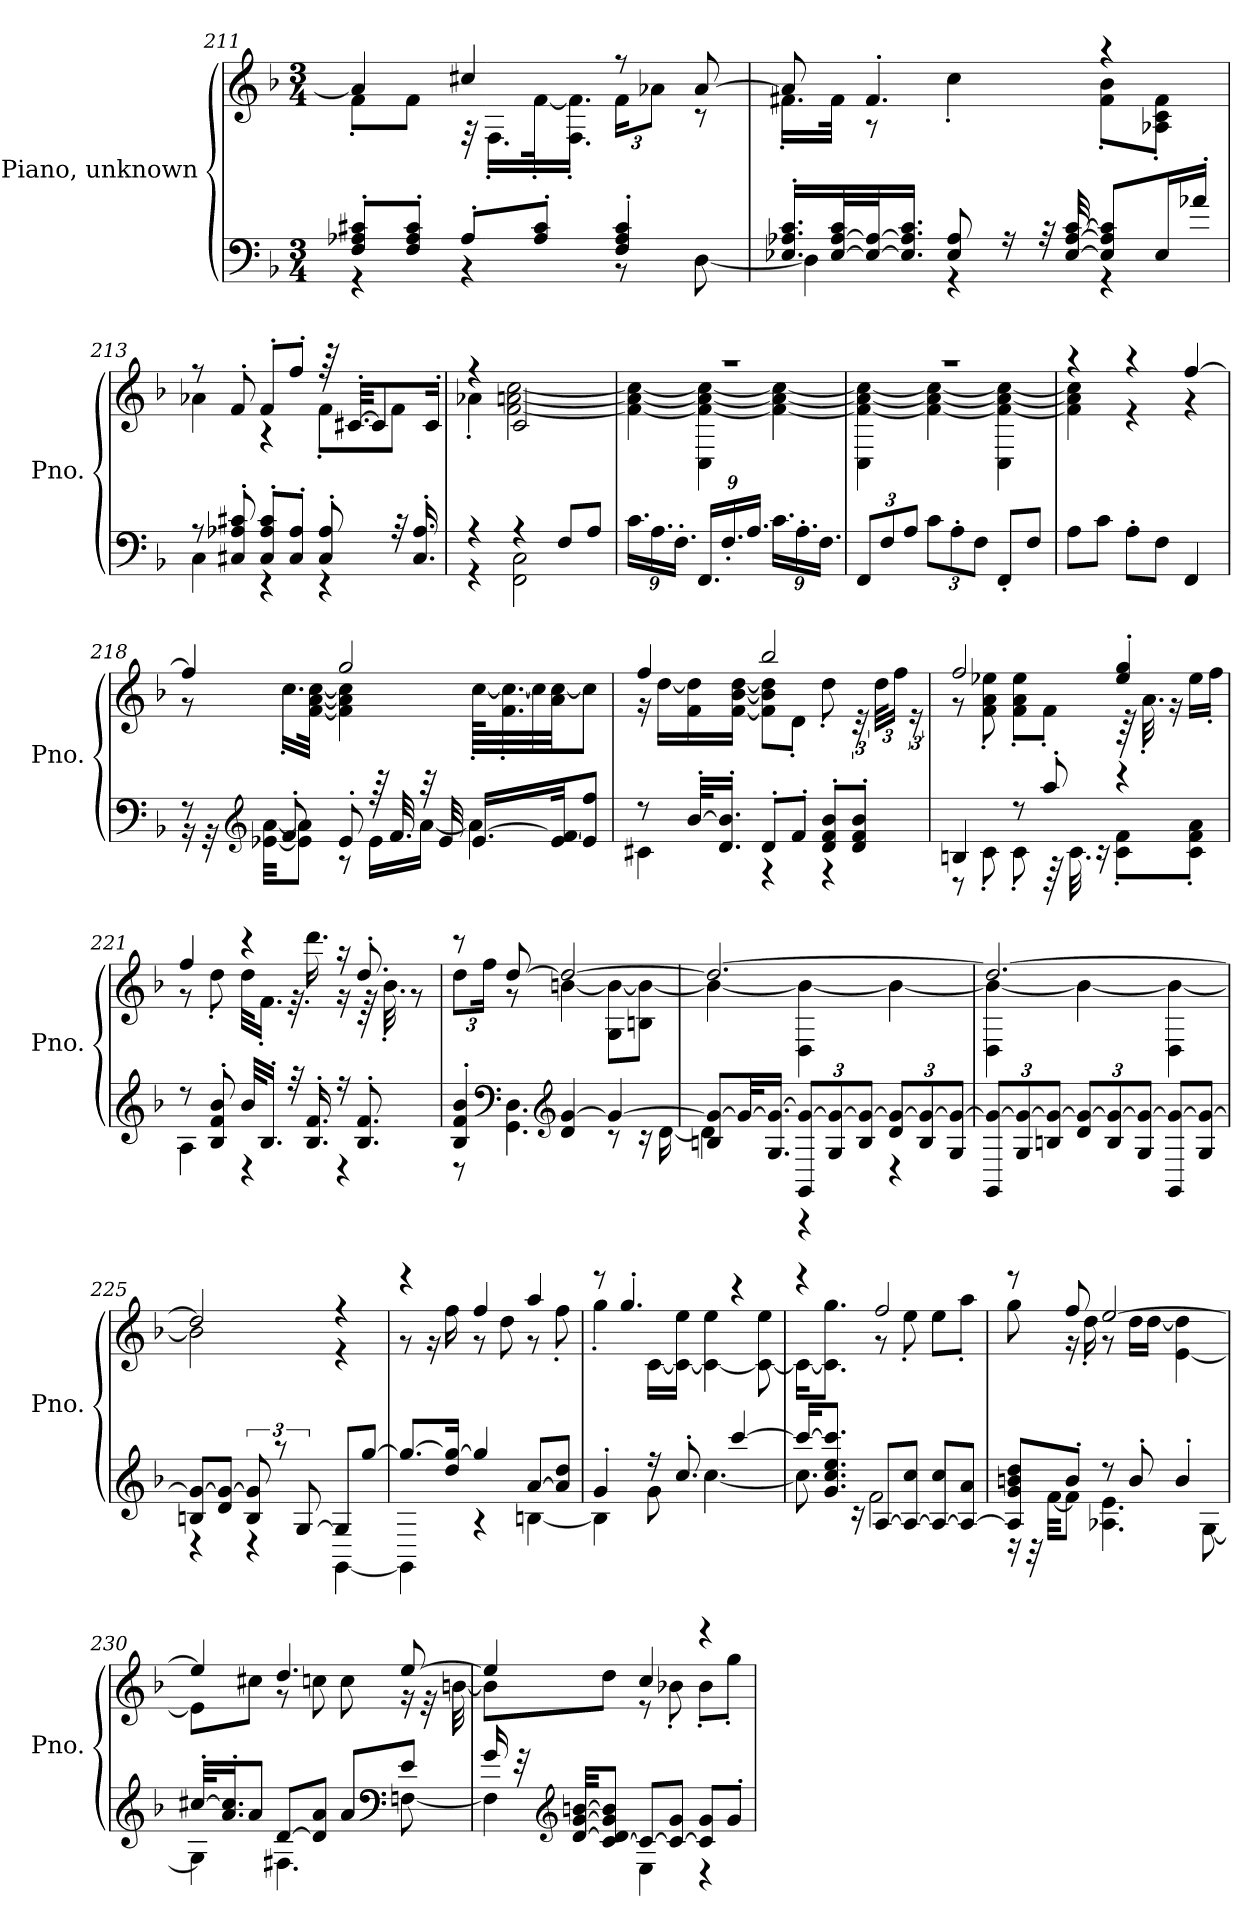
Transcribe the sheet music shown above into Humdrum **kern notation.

**kern	**kern
*part1	*part1
*staff2	*staff1
*I"Piano, unknown	*
*I'Pno.	*
*clefF4	*clefG2
*k[b-]	*k[b-]
*M3/4	*M3/4
=211	=211
*^	*^
8F/' 8A-X/' 8c#X/'L	4r	4a-/]	8f'\L
8F/' 8A-/' 8c#/'J	.	.	8f\J
8A-'/L	4r	4cc#X/	32r
.	.	.	16.F'\LL
8A-/' 8c#/'J	.	.	[32f'\K
.	.	.	16.F\' 16.f\]'JJ
*	*	*	*Xbrackettup
4F/' 4A-/' 4c#/'	8r	8r	24f\KL
.	.	.	12a-X\J
.	[8D\	[8a-/	8r
!!LO:LB:g=z	!!
=212	=212	=212	=212
16.E-X/' 16.A-X/' 16.c/'LL	4D\]	8a-/]	16.f#X'\LL
[32E-/ [32A-/ 32c/L	.	.	32f#\JJk
32E-/_ 32A-/_J	.	4.f#'/	8r
16.E-/] 16.A-/] 16.c/JJ	.	.	.
8E-/ 8A-/	4r	.	4cc'\
16r	.	.	.
32r	.	.	.
[32E-/ [32A-/ [32c/	.	.	.
8E-/] 8A-/] 8c/]L	4r	4r	8f#\' 8b-\'L
16E-/L	.	.	8A-X\' 8c\' 8f#\'J
16a-X'/JJ	.	.	.
=213	=213	=213	=213
8r	4C\	8r	4a-X\
8C#X/' 8A-X/' 8c#X/'	.	8f'/	.
8C#/' 8A-/' 8c#/'L	4r	8f'/L	4r
8C#/' 8A-/'J	.	8ff'/J	.
8C#/' 8A-/'	4r	64r	8f'\L
.	.	[32.c#X'/KKL	.
.	.	8c#/]	.
32r	.	.	8f\J
16.C#/' 16.A-/'	.	.	.
.	.	16c#'/Jk	.
=214	=214	=214	=214
4r	4r	4r	4a-X'\
4r	2FF\ 2C\	2c/	[2f\ [2an\ [2cc\
8F/L	.	.	.
8A/J	.	.	.
*v	*v	*	*
!!LO:LB:g=z	!!
=215	=215	=215
*Xbrackettup	*	*
18.c\LL	2.r	4f\_ 4a\_ 4cc\_
18.A\	.	.
18.F'\JJ	.	.
18.FF/LL	.	4C\ 4f\_ 4a\_ 4cc\_
18.F'/	.	.
18.A/JJ	.	.
18.c\LL	.	4f\_ 4a\_ 4cc\_
18.A'\	.	.
18.F\JJ	.	.
=216	=216	=216
12FF/L	2.r	4C\ 4f\_ 4a\_ 4cc\_
12F/	.	.
12A/J	.	.
12c\L	.	4f\_ 4a\_ 4cc\_
12A'\	.	.
12F\J	.	.
8FF'/L	.	4C\ 4f\_ 4a\_ 4cc\_
8F/J	.	.
=217	=217	=217
8A\L	4r	4f\] 4a\] 4cc\]
8c\J	.	.
8A'\L	4r	4r
8F\J	.	.
4FF/	[4ff/	4r
!!LO:PB:g=z	!!
=218	=218	=218
*^	*	*
8r	16r	4ff/]	8r
.	32r	.	.
*clefG2	*	*	*
.	[32e-X\ [32a\KKL	.	.
8f'/	8e-\] 8a\]J	.	16.cc'\LL
.	.	.	[32f\ [32a\ [32cc\JJk
8e-'/	8r	2gg/	4f\] 4a\] 4cc\]
64r	16e-\LL	.	.
32.f/	.	.	.
32r	[16a\JJ	.	.
32e-/	.	.	.
[16.e-/LL	4a\]	.	[64cc'\KLLL
.	.	.	32.f\' 32.cc\_'
.	.	.	32cc\]
32e-/_ 32f/JK	.	.	32a\ [32cc\JJ
8e-/] 8ff/J	.	.	8cc\J]
=219	=219	=219	=219
8r	4c#X\	4ff/	16r
.	.	.	[16dd\LL
[32b-'/KLL	.	.	16f\ 16dd\]
16.d/' 16.b-/]'JJ	.	.	.
.	.	.	[16f\ [16b-\ [16dd\JJ
8d'/L	4r	2bb-/	8f\] 8b-\] 8dd\]L
8f'/J	.	.	8d'\J
8d/' 8f/' 8b-/'L	4r	.	8dd'\
*	*	*	*brackettup
8d/' 8f/' 8b-/'J	.	.	48r
.	.	.	48dd\KLL
.	.	.	24ff\JJ
.	.	.	24r
!!LO:LB:g=z	!!
=220	=220	=220	=220
4Bn/	8r	2ff/	8r
.	8c'\	.	8f\' 8a\' 8ee-X\'
8r	8c'\	.	8f\' 8a\' 8ee-\'L
8aa'/	64r	.	8f'\J
.	32.c\	.	.
.	16r	.	.
4r	8c\' 8f\'L	4ee-/' 4gg/'	64r
.	.	.	32.a'\
.	.	.	16r
.	8c\' 8f\' 8a\'J	.	16ee-\LL
.	.	.	16ff'\JJ
=221	=221	=221	=221
8r	4A\	4ff/	8r
8B-/' 8f/' 8b-/'	.	.	8dd'\
32b-/KLL	4r	4r	32dd\KLL
16.B-'/JJ	.	.	16.f'\JJ
32r	.	.	32r
16.B-/' 16.f/'	.	.	16.ddd'\
16r	4r	16r	16r
8.B-/' 8.f/'	.	8.dd'/	64r
.	.	.	32.b-'\
.	.	.	8r
=222	=222	=222	=222
*	*	*	*Xbrackettup
4B-/' 4f/' 4b-/'	8r	8r	12dd\L
.	.	.	24ff\Jk
*clefF4	*	*	*
.	4.GG\ 4.D\	[8dd/	8r
*clefG2	*	*	*
4d/ [4g/	.	2dd/_	[4bn\
4g/_	8r	.	8G\ 8b\_L
.	16r	.	8Bn\ 8b\_J
.	[16d\	.	.
!!LO:LB:g=z	!!
=223	=223	=223	=223
8Bn/ 8g/_L	4d\]	2.dd/_	4b\_
32g/KL_	.	.	.
16.G/ 16.g/_JJ	.	.	.
12GG/ 12g/_L	4r	.	4D\ 4b\_
12G/ 12g/_	.	.	.
12B/ 12g/_J	.	.	.
12d/ 12g/_L	4r	.	4b\_
12B/ 12g/_	.	.	.
12G/ 12g/_J	.	.	.
*v	*v	*	*
=224	=224	=224
12GG/ 12g/_L	2.dd/_	4D\ 4b\_
12G/ 12g/_	.	.
12Bn/ 12g/_J	.	.
12d/ 12g/_L	.	4b\_
12B/ 12g/_	.	.
12G/ 12g/_J	.	.
8GG/ 8g/_L	.	4D\ 4b\_
8G/ 8g/_J	.	.
=225	=225	=225
*^	*	*
8Bn/ 8g/_L	4r	2dd/]	2b\]
8d/ 8g/_J	.	.	.
*brackettup	*	*	*
12B/ 12g/]	4r	.	.
12r	.	.	.
[12G/	.	.	.
8G/L]	[4GG\	4r	4r
[8gg/J	.	.	.
!!LO:LB:g=z	!!
=226	=226	=226	=226
8.gg/L_	4GG\]	4r	8r
.	.	.	16r
16dd/ 16gg/_Jk	.	.	16ff\
4gg/]	4r	4ff/	8r
.	.	.	8dd\
[8a/L	[4Bn\	4aa/	8r
8a/] 8dd/J	.	.	8ff'\
=227	=227	=227	=227
4g'/	4B\]	8r	4gg'\
.	.	4.gg'/	.
16r	8g\	.	[16c\LL
8.cc'/	.	.	16c\_ 16ee\JJ
.	[4.cc\	.	4c\_ 4ee\
[4ccc/	.	4r	.
.	.	.	8c\_ 8ee\
=228	=228	=228	=228
16ccc/KL_	8.cc\]	4r	16c\KL_
8.g/ 8.cc/ 8.ee/ 8.ccc/]J	.	.	8.c\] 8.gg\J
.	16r	.	.
[8A/L	2f\	2ff/	8r
8A/_ 8cc/J	.	.	8ee'\
8A/_ 8cc/L	.	.	8ee\L
8A/_ 8a/J	.	.	8aa'\J
=229	=229	=229	=229
8A/] 8g/ 8bn/ 8dd/L	16r	8r	8gg\
.	32r	.	.
.	[32f\KKL	.	.
8b'/J	8f\J]	8ff/	16r
.	.	.	16dd'\
8r	4.A-X\ 4.e\	[2ee/	8r
8b'/	.	.	16dd\LL
.	.	.	[16dd\JJ
4b'/	.	.	[4e\ 4dd\]
.	[8G\	.	.
!!LO:LB:g=z	!!
=230	=230	=230	=230
[32cc#X'/KLL	4G\]	4ee/]	8e\L]
16.a/' 16.cc#/]'J	.	.	.
8a/J	.	.	8cc#X\J
[8d/L	4.F#X\	4.dd/	8r
8d/] 8a/J	.	.	8ccn\
8a/L	.	.	8cc\
*clefF4	*	*	*
8e/J	[8Fn\	[8ee/	16r
.	.	.	32r
.	.	.	[32bn\
=231	=231	=231	=231
16g/	4F\]	4ee/]	8b\L]
32r	.	.	.
*clefG2	*	*	*
[32d/ [32g/ [32bn/KKL	.	.	.
[8c/ 8d/] 8g/] 8b/]J	.	.	8dd\J
8c/L_	4E\	4cc/	8r
8c/_ 8g/J	.	.	8b-X'\
8c/] 8g/L	4r	4r	8b-'\L
8g'/J	.	.	8gg'\J
*v	*v	*	*
*	*v	*v
=	=
*-	*-
